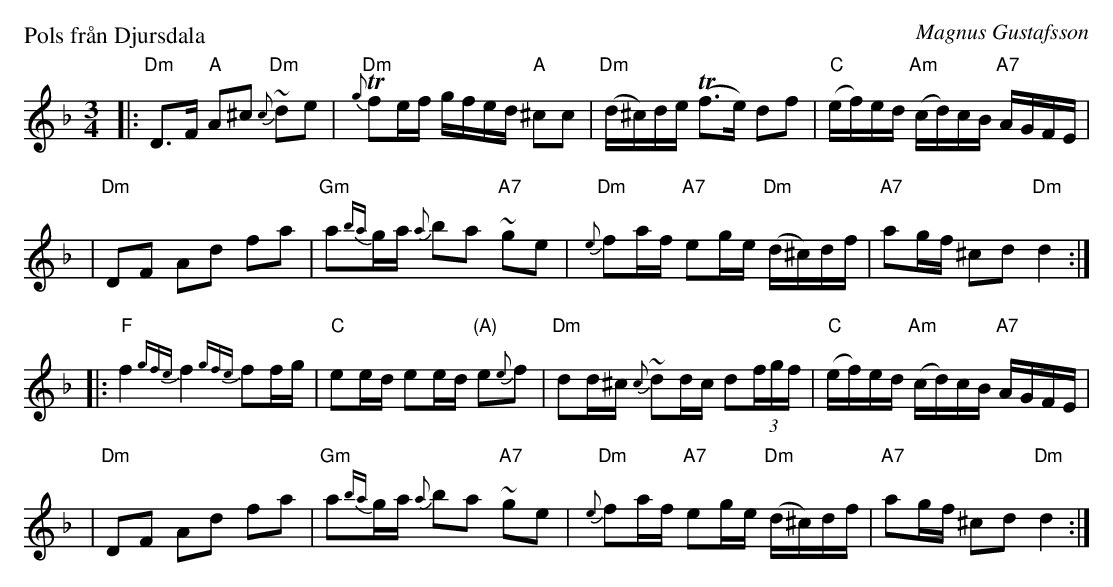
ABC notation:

X:1
P: Pols fr\aan Djursdala
O: Magnus Gustafsson
M: 3/4
L:  1/16
K: Dm
|: "Dm"D3F "A"A2^c2 "Dm"{c}~d2e2 \
| "Dm"{g}Tf2ef gfed "A"^c2c2 \
| "Dm"(d^c)de (Tf3e) d2f2 \
| "C"(ef)ed "Am"(cd)cB "A7"AGFE |
| "Dm"D2F2 A2d2 f2a2 \
| "Gm"a2{ba}ga {a}b2a2 "A7"~g2e2 \
| "Dm"{e}f2af "A7"e2ge "Dm"(d^c)df \
| "A7"a2gf ^c2d2 "Dm"d4 :|
|: "F"f4 {gfe}f4 {gfe}f2fg \
| "C"e2ed e2ed "(A)"e2{e}f2 \
| "Dm"d2d^c {c}~d2dc d2(3fgf \
| "C"(ef)ed "Am"(cd)cB "A7"AGFE |
| "Dm"D2F2 A2d2 f2a2 \
| "Gm"a2{ba}ga {a}b2a2 "A7"~g2e2 \
| "Dm"{e}f2af "A7"e2ge "Dm"(d^c)df \
| "A7"a2gf ^c2d2 "Dm"d4 :|
